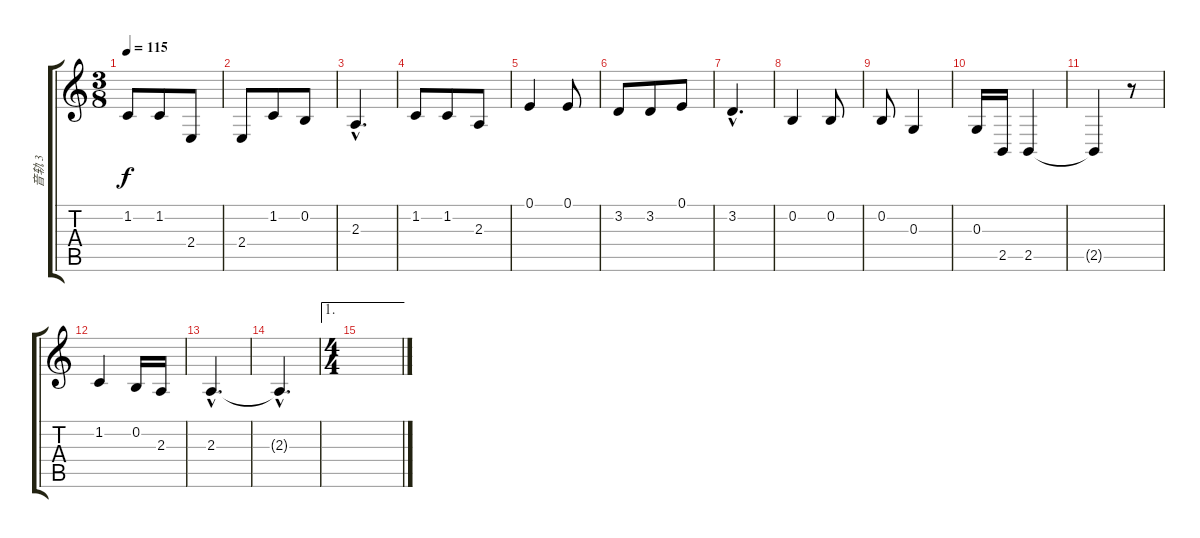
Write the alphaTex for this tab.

\track ("音轨 3" "音轨 3") {instrument honkytonkpiano}
\staff {score tabs}
\tuning (E4 B3 G3 D3 A2 E2) {hide}
\ts (3 8)
\tempo 115
\clef g2
\ks c
1.2.8{dy f} 1.2.8 2.4.8 |
2.4.8 1.2.8 0.2.8 |
2.3{hac}.4{d} |
1.2.8 1.2.8 2.3.8 |
0.1.4 0.1.8 |
3.2.8 3.2.8 0.1.8 |
3.2{hac}.4{d} |
0.2.4 0.2.8 |
0.2.8 0.3.4 |
0.3.16 2.5.16 2.5.4 |
2.5{t}.4 r.8 |
1.2.4 0.2.16 2.3.16 |
2.3{hac}.4{d} |
2.3{hac t}.4{d} |
\ae 1
\ts (4 4)
